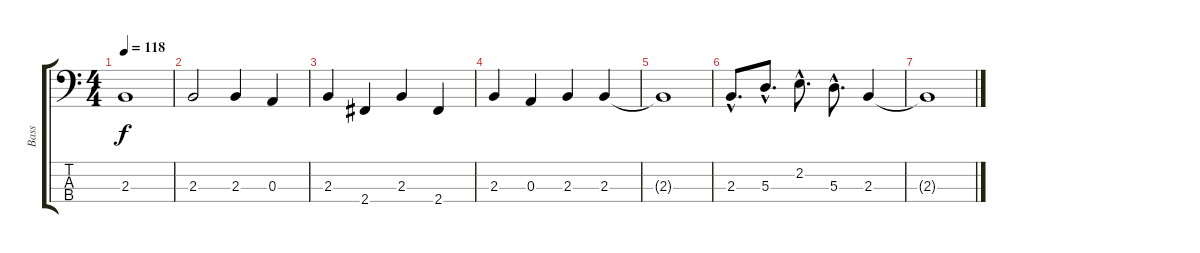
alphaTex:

\track ("Bass" "Bass") {instrument electricbassfinger}
\staff {score tabs}
\tuning (G2 D2 A1 E1) {hide}
\ts (4 4)
\tempo 118
\clef f4
\ks c
2.3.1{dy f} |
2.3.2 2.3.4 0.3.4 |
2.3.4 2.4.4 2.3.4 2.4.4 |
2.3.4 0.3.4 2.3.4 2.3.4 |
2.3{t}.1 |
2.3{hac}.8{d} 5.3{hac}.8{d} 2.2{hac}.8{d} 5.3{hac}.8{d} 2.3.4 |
2.3{t}.1
